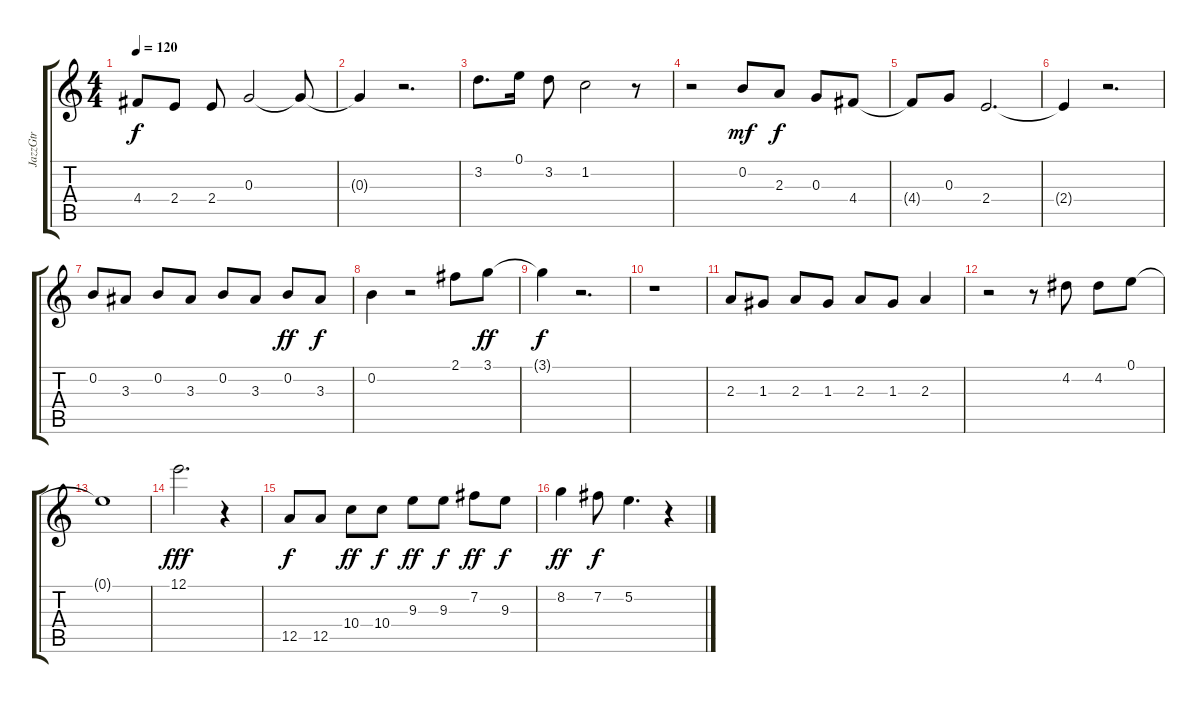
\track ("JazzGtr" "JazzGtr") {instrument electricguitarjazz}
\staff {score tabs}
\tuning (E4 B3 G3 D3 A2 E2) {hide}
\ts (4 4)
\tempo 120
\clef g2
\ks c
4.4{t}.8{dy f} 2.4.8 2.4.8 0.3.2 0.3{t}.8 |
0.3{t}.4 r.2{d} |
3.2.8{d} 0.1.16 3.2.8 1.2.2 r.8 |
r.2 0.2.8{dy mf} 2.3.8{dy f} 0.3.8 4.4.8 |
4.4{t}.8 0.3.8 2.4.2{d} |
2.4{t}.4 r.2{d} |
0.2.8 3.3.8 0.2.8 3.3.8 0.2.8 3.3.8 0.2.8{dy ff} 3.3.8{dy f} |
0.2.4 r.2 2.1.8 3.1.8{dy ff} |
3.1{t}.4{dy f} r.2{d} |
r.1 |
2.3.8 1.3.8 2.3.8 1.3.8 2.3.8 1.3.8 2.3.4 |
r.2 r.8 4.2.8 4.2.8 0.1.8 |
0.1{t}.1 |
12.1.2{d dy fff} r.4 |
12.5.8{dy f} 12.5.8 10.4.8{dy ff} 10.4.8{dy f} 9.3.8{dy ff} 9.3.8{dy f} 7.2.8{dy ff} 9.3.8{dy f} |
8.2.4{dy ff} 7.2.8{dy f} 5.2.4{d} r.4
